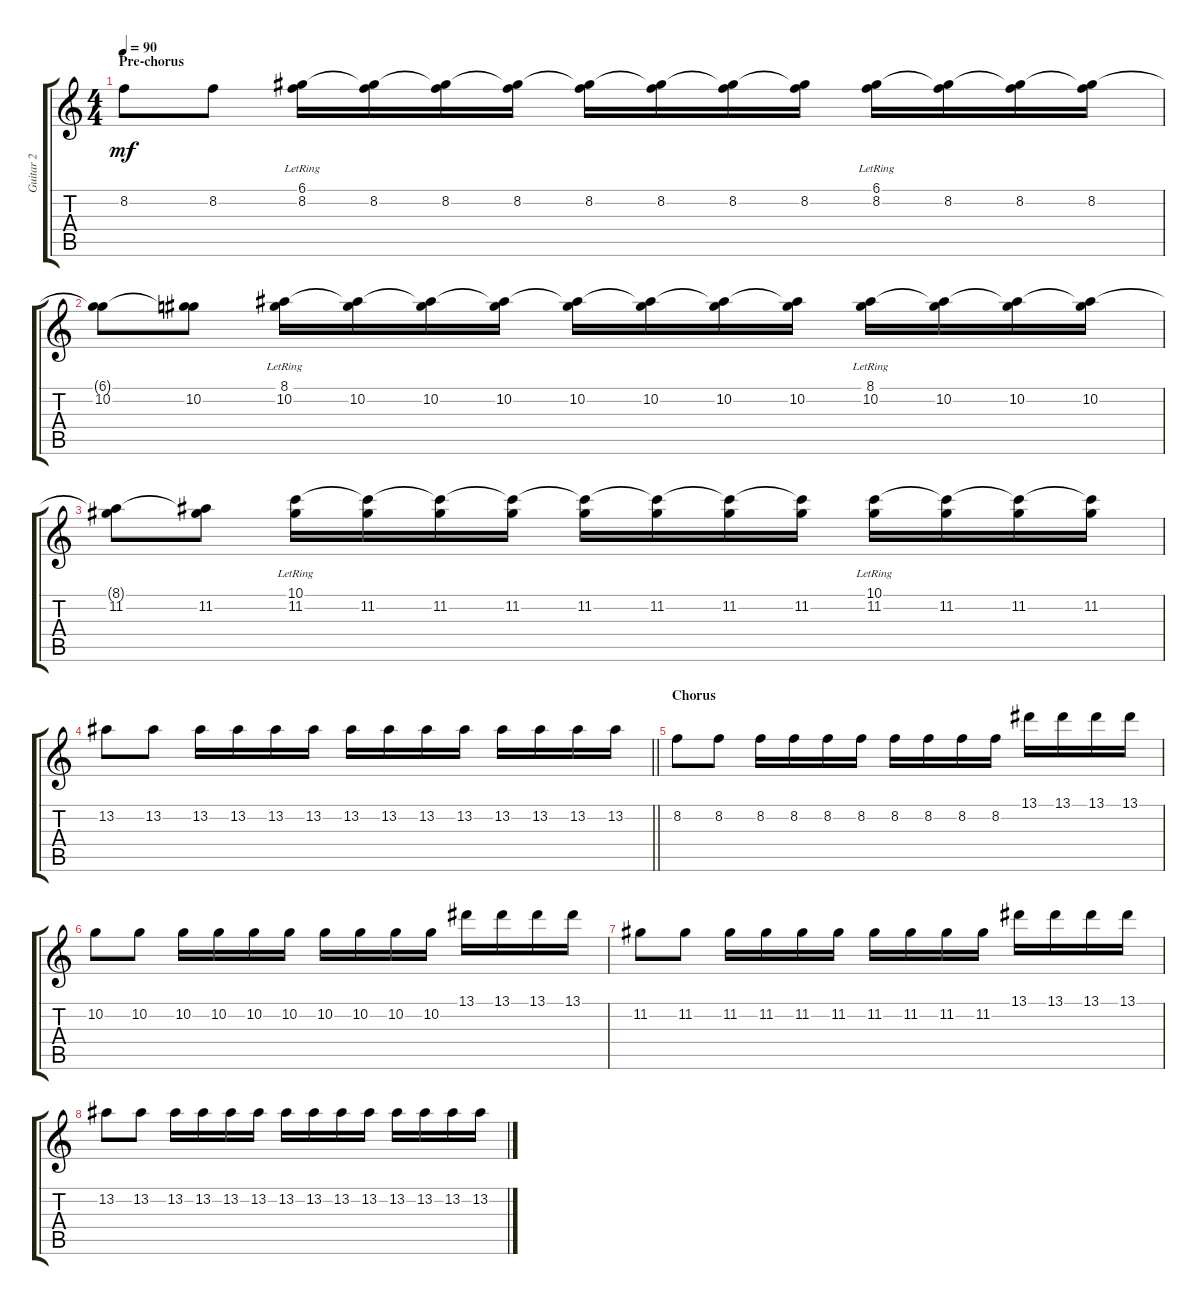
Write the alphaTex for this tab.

\track ("Guitar 2" "Guitar 2") {instrument acousticguitarsteel}
\staff {score tabs}
\tuning (D4 A3 F3 C3 G2 C2) {hide}
\ts (4 4)
\section ("" "Pre-chorus")
\tempo 90
\clef g2
\ks c
8.2.8{dy mf} 8.2.8 (6.1{lr} 8.2).16 (6.1{t} 8.2).16 (6.1{t} 8.2).16 (6.1{t} 8.2).16 (6.1{t} 8.2).16 (6.1{t} 8.2).16 (6.1{t} 8.2).16 (6.1{t} 8.2).16 (6.1{lr} 8.2).16 (6.1{t} 8.2).16 (6.1{t} 8.2).16 (6.1{t} 8.2).16 |
(6.1{t} 10.2).8 (6.1{t} 10.2).8 (8.1{lr} 10.2).16 (8.1{t} 10.2).16 (8.1{t} 10.2).16 (8.1{t} 10.2).16 (8.1{t} 10.2).16 (8.1{t} 10.2).16 (8.1{t} 10.2).16 (8.1{t} 10.2).16 (8.1{lr} 10.2).16 (8.1{t} 10.2).16 (8.1{t} 10.2).16 (8.1{t} 10.2).16 |
(8.1{t} 11.2).8 (8.1{t} 11.2).8 (10.1{lr} 11.2).16 (10.1{t} 11.2).16 (10.1{t} 11.2).16 (10.1{t} 11.2).16 (10.1{t} 11.2).16 (10.1{t} 11.2).16 (10.1{t} 11.2).16 (10.1{t} 11.2).16 (10.1{lr} 11.2).16 (10.1{t} 11.2).16 (10.1{t} 11.2).16 (10.1{t} 11.2).16 |
\barLineRight lightlight
13.2.8 13.2.8 13.2.16 13.2.16 13.2.16 13.2.16 13.2.16 13.2.16 13.2.16 13.2.16 13.2.16 13.2.16 13.2.16 13.2.16 |
\section ("" "Chorus")
8.2.8 8.2.8 8.2.16 8.2.16 8.2.16 8.2.16 8.2.16 8.2.16 8.2.16 8.2.16 13.1.16 13.1.16 13.1.16 13.1.16 |
10.2.8 10.2.8 10.2.16 10.2.16 10.2.16 10.2.16 10.2.16 10.2.16 10.2.16 10.2.16 13.1.16 13.1.16 13.1.16 13.1.16 |
11.2.8 11.2.8 11.2.16 11.2.16 11.2.16 11.2.16 11.2.16 11.2.16 11.2.16 11.2.16 13.1.16 13.1.16 13.1.16 13.1.16 |
13.2.8 13.2.8 13.2.16 13.2.16 13.2.16 13.2.16 13.2.16 13.2.16 13.2.16 13.2.16 13.2.16 13.2.16 13.2.16 13.2.16
